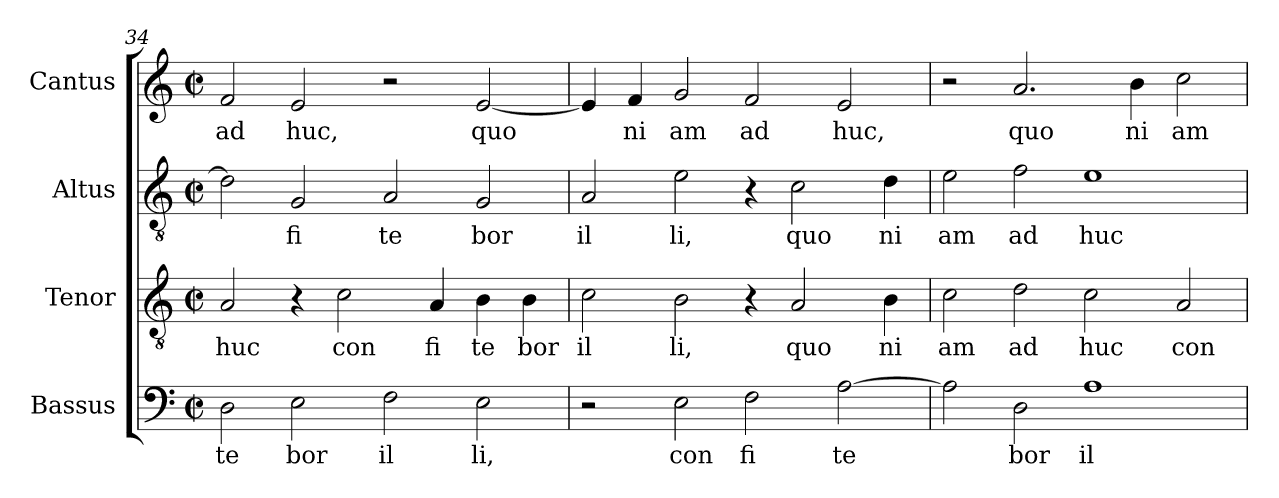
**kern	**text	**kern	**text	**kern	**text	**kern	**text
*part4	*part4	*part3	*part3	*part2	*part2	*part1	*part1
*staff4	*staff4	*staff3	*staff3	*staff2	*staff2	*staff1	*staff1
*I"Bassus	*	*I"Tenor	*	*I"Altus	*	*I"Cantus	*
*clefF4	*	*clefGv2	*	*clefGv2	*	*clefG2	*
*M2/2	*	*M2/2	*	*M2/2	*	*M2/2	*
*met(c|)	*	*met(c|)	*	*met(c|)	*	*met(c|)	*
=34	=34	=34	=34	=34	=34	=34	=34
!	!LO:LY:b:cj	!	!LO:LY:b:cj	!	!	!	!LO:LY:b:cj
2D\	te	2A/	huc	2d\]	.	2f/	ad
!	!LO:LY:b:cj	!	!	!	!LO:LY:b:cj	!	!LO:LY:b:cj
2E\	bor	4r	.	2G/	fi	2e/	huc,
!	!	!	!LO:LY:b:cj	!	!	!	!
.	.	2c\	con	.	.	.	.
!	!LO:LY:b:cj	!	!	!	!LO:LY:b:cj	!	!
2F\	il	.	.	2A/	te	2r	.
!	!	!	!LO:LY:b:cj	!	!	!	!
.	.	4A/	fi	.	.	.	.
!	!LO:LY:b:cj	!	!LO:LY:b:cj	!	!LO:LY:b:cj	!	!LO:LY:b
2E\	li,	4B\	te	2G/	bor	[<2e/	quo
!	!	!	!LO:LY:b:cj	!	!	!	!
.	.	4B\	bor	.	.	.	.
=35	=35	=35	=35	=35	=35	=35	=35
!	!	!	!LO:LY:b:cj	!	!LO:LY:b:cj	!	!
2r	.	2c\	il	2A/	il	4e/]	.
!	!	!	!	!	!	!	!LO:LY:b:cj
.	.	.	.	.	.	4f/	ni
!	!LO:LY:b:cj	!	!LO:LY:b:cj	!	!LO:LY:b:cj	!	!LO:LY:b:cj
2E\	con	2B\	li,	2e\	li,	2g/	am
!	!LO:LY:b:cj	!	!	!	!	!	!LO:LY:b:cj
2F\	fi	4r	.	4r	.	2f/	ad
!	!	!	!LO:LY:b:cj	!	!LO:LY:b:cj	!	!
.	.	2A/	quo	2c\	quo	.	.
!	!LO:LY:b:cj	!	!	!	!	!	!LO:LY:b:cj
[>2A\	te	.	.	.	.	2e/	huc,
!	!	!	!LO:LY:b:cj	!	!LO:LY:b:cj	!	!
.	.	4B\	ni	4d\	ni	.	.
=36	=36	=36	=36	=36	=36	=36	=36
!	!	!	!LO:LY:b:cj	!	!LO:LY:b:cj	!	!
2A\]	.	2c\	am	2e\	am	2r	.
!	!LO:LY:b:cj	!	!LO:LY:b:cj	!	!LO:LY:b:cj	!	!LO:LY:b:cj
2D\	bor	2d\	ad	2f\	ad	2.a/	quo
!	!LO:LY:b:cj	!	!LO:LY:b:cj	!	!LO:LY:b:cj	!	!
1A	il	2c\	huc	1e	huc	.	.
!	!	!	!	!	!	!	!LO:LY:b:cj
.	.	.	.	.	.	4b\	ni
!	!	!	!LO:LY:b:cj	!	!	!	!LO:LY:b:cj
.	.	2A/	con	.	.	2cc\	am
=	=	=	=	=	=	=	=
*-	*-	*-	*-	*-	*-	*-	*-
